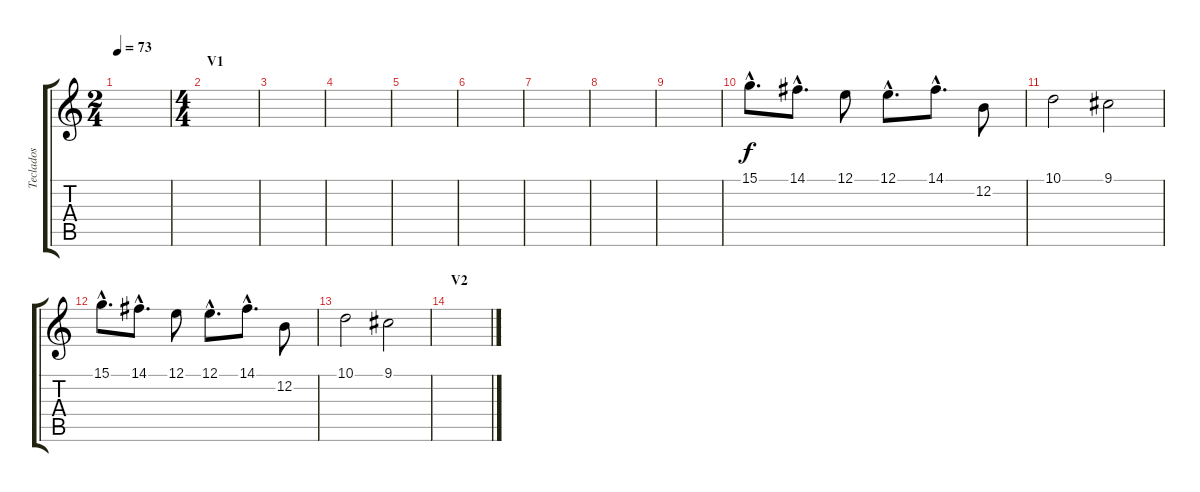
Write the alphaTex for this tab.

\track ("Teclados" "Teclados") {instrument synthvoice}
\staff {score tabs}
\tuning (E4 B3 G3 D3 A2 E2) {hide}
\ts (2 4)
\tempo 73
\clef g2
\ks c
|
\ts (4 4)
\section ("" "V1")
|
|
|
|
|
|
|
|
15.1{hac}.8{d} 14.1{hac}.8{d} 12.1.8 12.1{hac}.8{d} 14.1{hac}.8{d} 12.2.8 |
10.1.2 9.1.2 |
15.1{hac}.8{d} 14.1{hac}.8{d} 12.1.8 12.1{hac}.8{d} 14.1{hac}.8{d} 12.2.8 |
10.1.2 9.1.2 |
\section ("" "V2")
